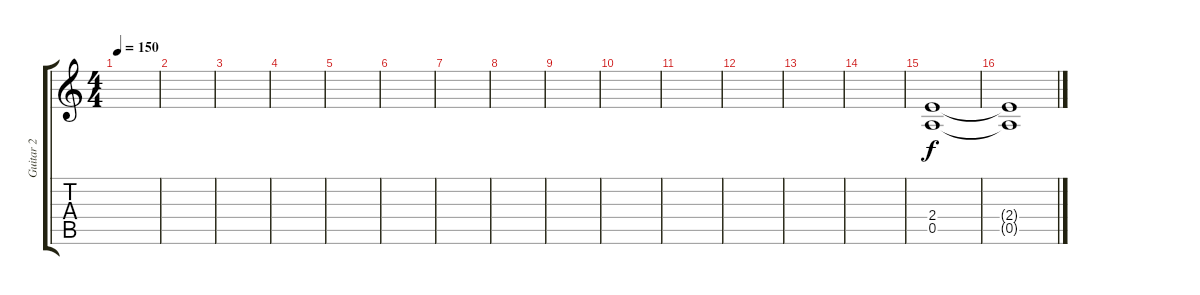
\track ("Guitar 2" "Guitar 2") {instrument distortionguitar}
\staff {score tabs}
\tuning (E4 B3 G3 D3 A2 E2) {hide}
\ts (4 4)
\tempo 150
\clef g2
\ks aminor
|
|
|
|
|
|
|
|
|
|
|
|
|
|
(2.4 0.5).1 |
(2.4{t} 0.5{t}).1
